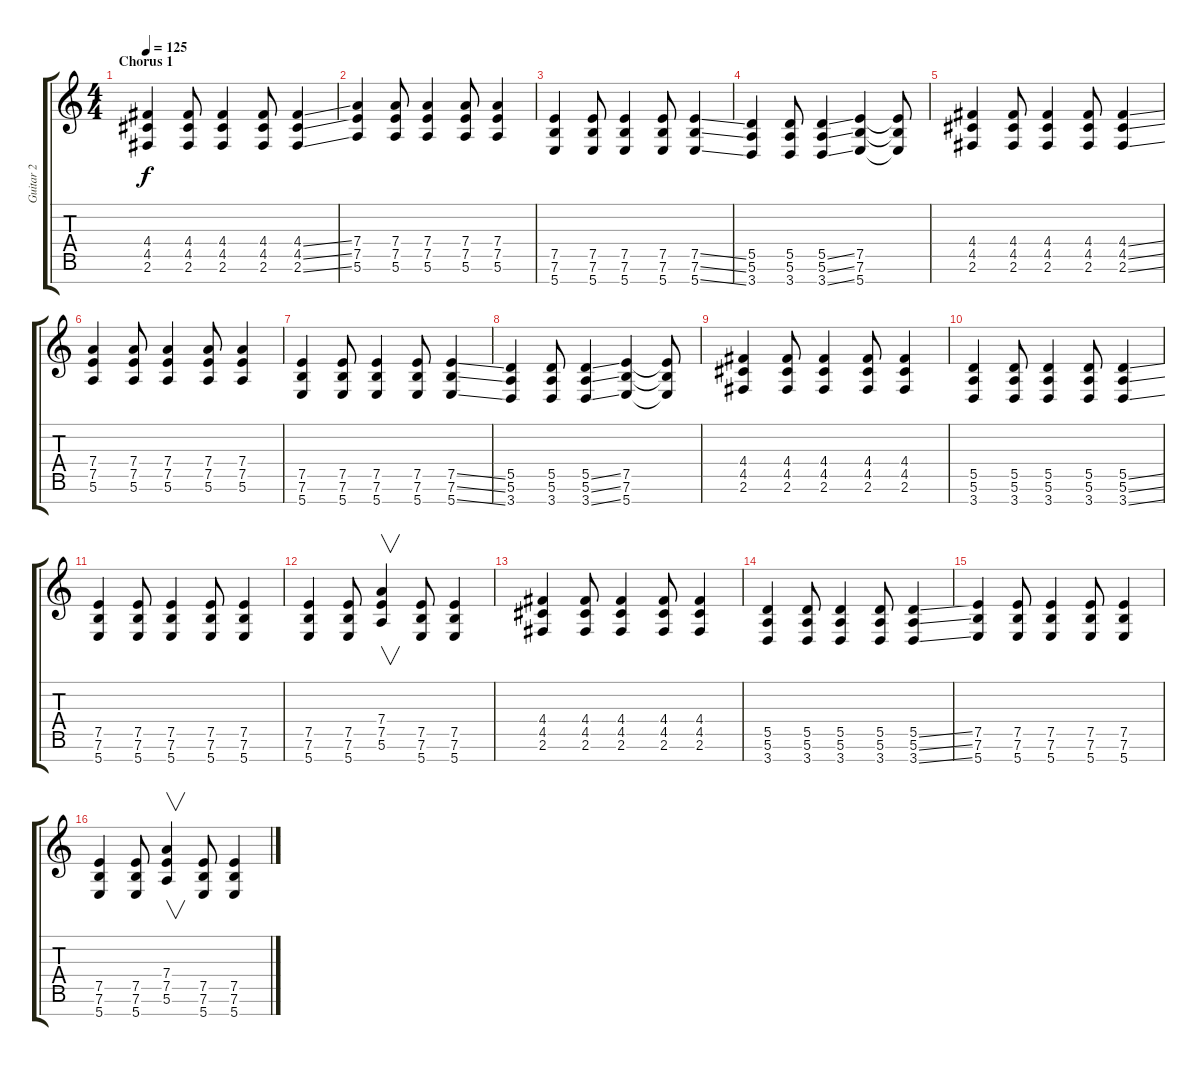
\track ("Guitar 2" "Guitar 2") {instrument electricguitarclean}
\staff {score tabs}
\tuning (E4 B3 Gb3 D3 A2 E2 B1) {hide}
\ts (4 4)
\section ("" "Chorus 1")
\tempo 125
\clef g2
\ks c
(4.4 4.5 2.6).4{dy f instrument distortionguitar} (4.4 4.5 2.6).8 (4.4 4.5 2.6).4 (4.4 4.5 2.6).8 (4.4{ss} 4.5{ss} 2.6{ss}).4 |
(7.4 7.5 5.6).4 (7.4 7.5 5.6).8 (7.4 7.5 5.6).4 (7.4 7.5 5.6).8 (7.4 7.5 5.6).4 |
(7.5 7.6 5.7).4 (7.5 7.6 5.7).8 (7.5 7.6 5.7).4 (7.5 7.6 5.7).8 (7.5{ss} 7.6{ss} 5.7{ss}).4 |
(5.5 5.6 3.7).4 (5.5 5.6 3.7).8 (5.5{ss} 5.6{ss} 3.7{ss}).4 (7.5 7.6 5.7).4 (7.5{t} 7.6{t} 5.7{t}).8 |
(4.4 4.5 2.6).4 (4.4 4.5 2.6).8 (4.4 4.5 2.6).4 (4.4 4.5 2.6).8 (4.4{ss} 4.5{ss} 2.6{ss}).4 |
(7.4 7.5 5.6).4 (7.4 7.5 5.6).8 (7.4 7.5 5.6).4 (7.4 7.5 5.6).8 (7.4 7.5 5.6).4 |
(7.5 7.6 5.7).4 (7.5 7.6 5.7).8 (7.5 7.6 5.7).4 (7.5 7.6 5.7).8 (7.5{ss} 7.6{ss} 5.7{ss}).4 |
(5.5 5.6 3.7).4 (5.5 5.6 3.7).8 (5.5{ss} 5.6{ss} 3.7{ss}).4 (7.5 7.6 5.7).4 (7.5{t} 7.6{t} 5.7{t}).8 |
(4.4 4.5 2.6).4 (4.4 4.5 2.6).8 (4.4 4.5 2.6).4 (4.4 4.5 2.6).8 (4.4 4.5 2.6).4 |
(5.5 5.6 3.7).4 (5.5 5.6 3.7).8 (5.5 5.6 3.7).4 (5.5 5.6 3.7).8 (5.5{ss} 5.6{ss} 3.7{ss}).4 |
(7.5 7.6 5.7).4 (7.5 7.6 5.7).8 (7.5 7.6 5.7).4 (7.5 7.6 5.7).8 (7.5 7.6 5.7).4 |
(7.5 7.6 5.7).4 (7.5 7.6 5.7).8 (7.4 7.5 5.6).4{v} (7.5 7.6 5.7).8 (7.5 7.6 5.7).4 |
(4.4 4.5 2.6).4 (4.4 4.5 2.6).8 (4.4 4.5 2.6).4 (4.4 4.5 2.6).8 (4.4 4.5 2.6).4 |
(5.5 5.6 3.7).4 (5.5 5.6 3.7).8 (5.5 5.6 3.7).4 (5.5 5.6 3.7).8 (5.5{ss} 5.6{ss} 3.7{ss}).4 |
(7.5 7.6 5.7).4 (7.5 7.6 5.7).8 (7.5 7.6 5.7).4 (7.5 7.6 5.7).8 (7.5 7.6 5.7).4 |
(7.5 7.6 5.7).4 (7.5 7.6 5.7).8 (7.4 7.5 5.6).4{v} (7.5 7.6 5.7).8 (7.5 7.6 5.7).4
